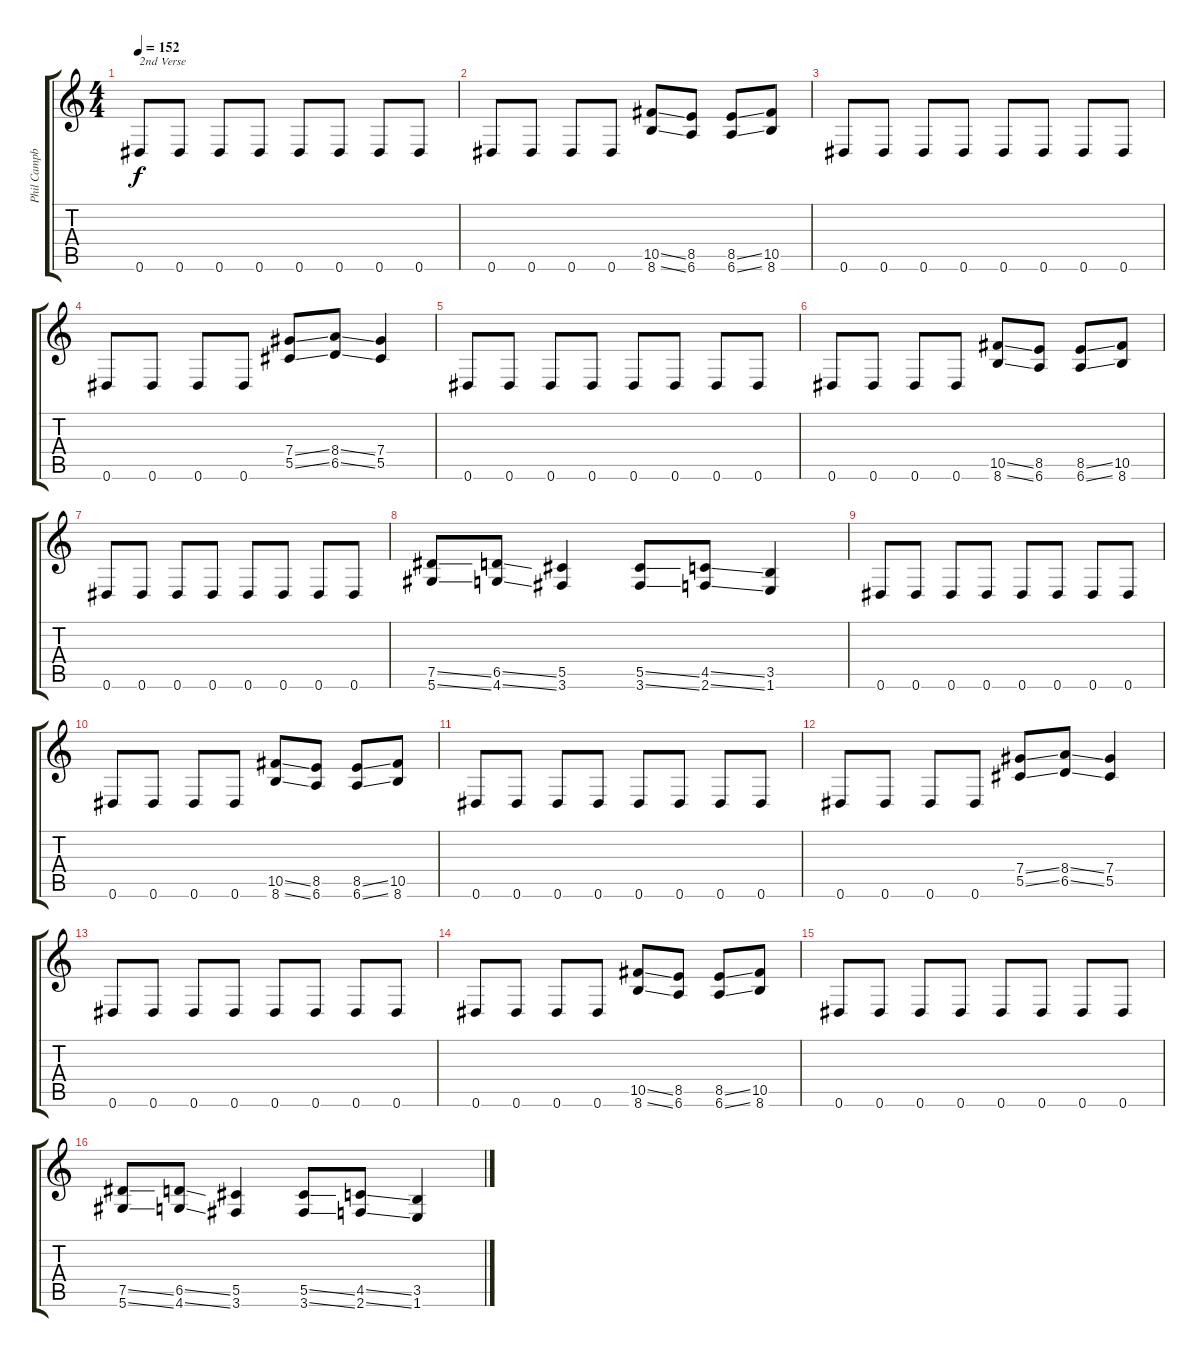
\track ("Phil Campbell" "Phil Campb") {instrument distortionguitar}
\staff {score tabs}
\tuning (Eb4 Bb3 Gb3 Db3 Ab2 Eb2) {hide}
\ts (4 4)
\tempo 152
\clef g2
\ks c
0.6.8{txt "2nd Verse" dy f} 0.6.8 0.6.8 0.6.8 0.6.8 0.6.8 0.6.8 0.6.8 |
0.6.8 0.6.8 0.6.8 0.6.8 (10.5{ss} 8.6{ss}).8 (8.5 6.6).8 (8.5{ss} 6.6{ss}).8 (10.5 8.6).8 |
0.6.8 0.6.8 0.6.8 0.6.8 0.6.8 0.6.8 0.6.8 0.6.8 |
0.6.8 0.6.8 0.6.8 0.6.8 (7.4{ss} 5.5{ss}).8 (8.4{ss} 6.5{ss}).8 (7.4 5.5).4 |
0.6.8 0.6.8 0.6.8 0.6.8 0.6.8 0.6.8 0.6.8 0.6.8 |
0.6.8 0.6.8 0.6.8 0.6.8 (10.5{ss} 8.6{ss}).8 (8.5 6.6).8 (8.5{ss} 6.6{ss}).8 (10.5 8.6).8 |
0.6.8 0.6.8 0.6.8 0.6.8 0.6.8 0.6.8 0.6.8 0.6.8 |
(7.5{ss} 5.6{ss}).8 (6.5{ss} 4.6{ss}).8 (5.5 3.6).4 (5.5{ss} 3.6{ss}).8 (4.5{ss} 2.6{ss}).8 (3.5 1.6).4 |
0.6.8 0.6.8 0.6.8 0.6.8 0.6.8 0.6.8 0.6.8 0.6.8 |
0.6.8 0.6.8 0.6.8 0.6.8 (10.5{ss} 8.6{ss}).8 (8.5 6.6).8 (8.5{ss} 6.6{ss}).8 (10.5 8.6).8 |
0.6.8 0.6.8 0.6.8 0.6.8 0.6.8 0.6.8 0.6.8 0.6.8 |
0.6.8 0.6.8 0.6.8 0.6.8 (7.4{ss} 5.5{ss}).8 (8.4{ss} 6.5{ss}).8 (7.4 5.5).4 |
0.6.8 0.6.8 0.6.8 0.6.8 0.6.8 0.6.8 0.6.8 0.6.8 |
0.6.8 0.6.8 0.6.8 0.6.8 (10.5{ss} 8.6{ss}).8 (8.5 6.6).8 (8.5{ss} 6.6{ss}).8 (10.5 8.6).8 |
0.6.8 0.6.8 0.6.8 0.6.8 0.6.8 0.6.8 0.6.8 0.6.8 |
(7.5{ss} 5.6{ss}).8 (6.5{ss} 4.6{ss}).8 (5.5 3.6).4 (5.5{ss} 3.6{ss}).8 (4.5{ss} 2.6{ss}).8 (3.5 1.6).4
